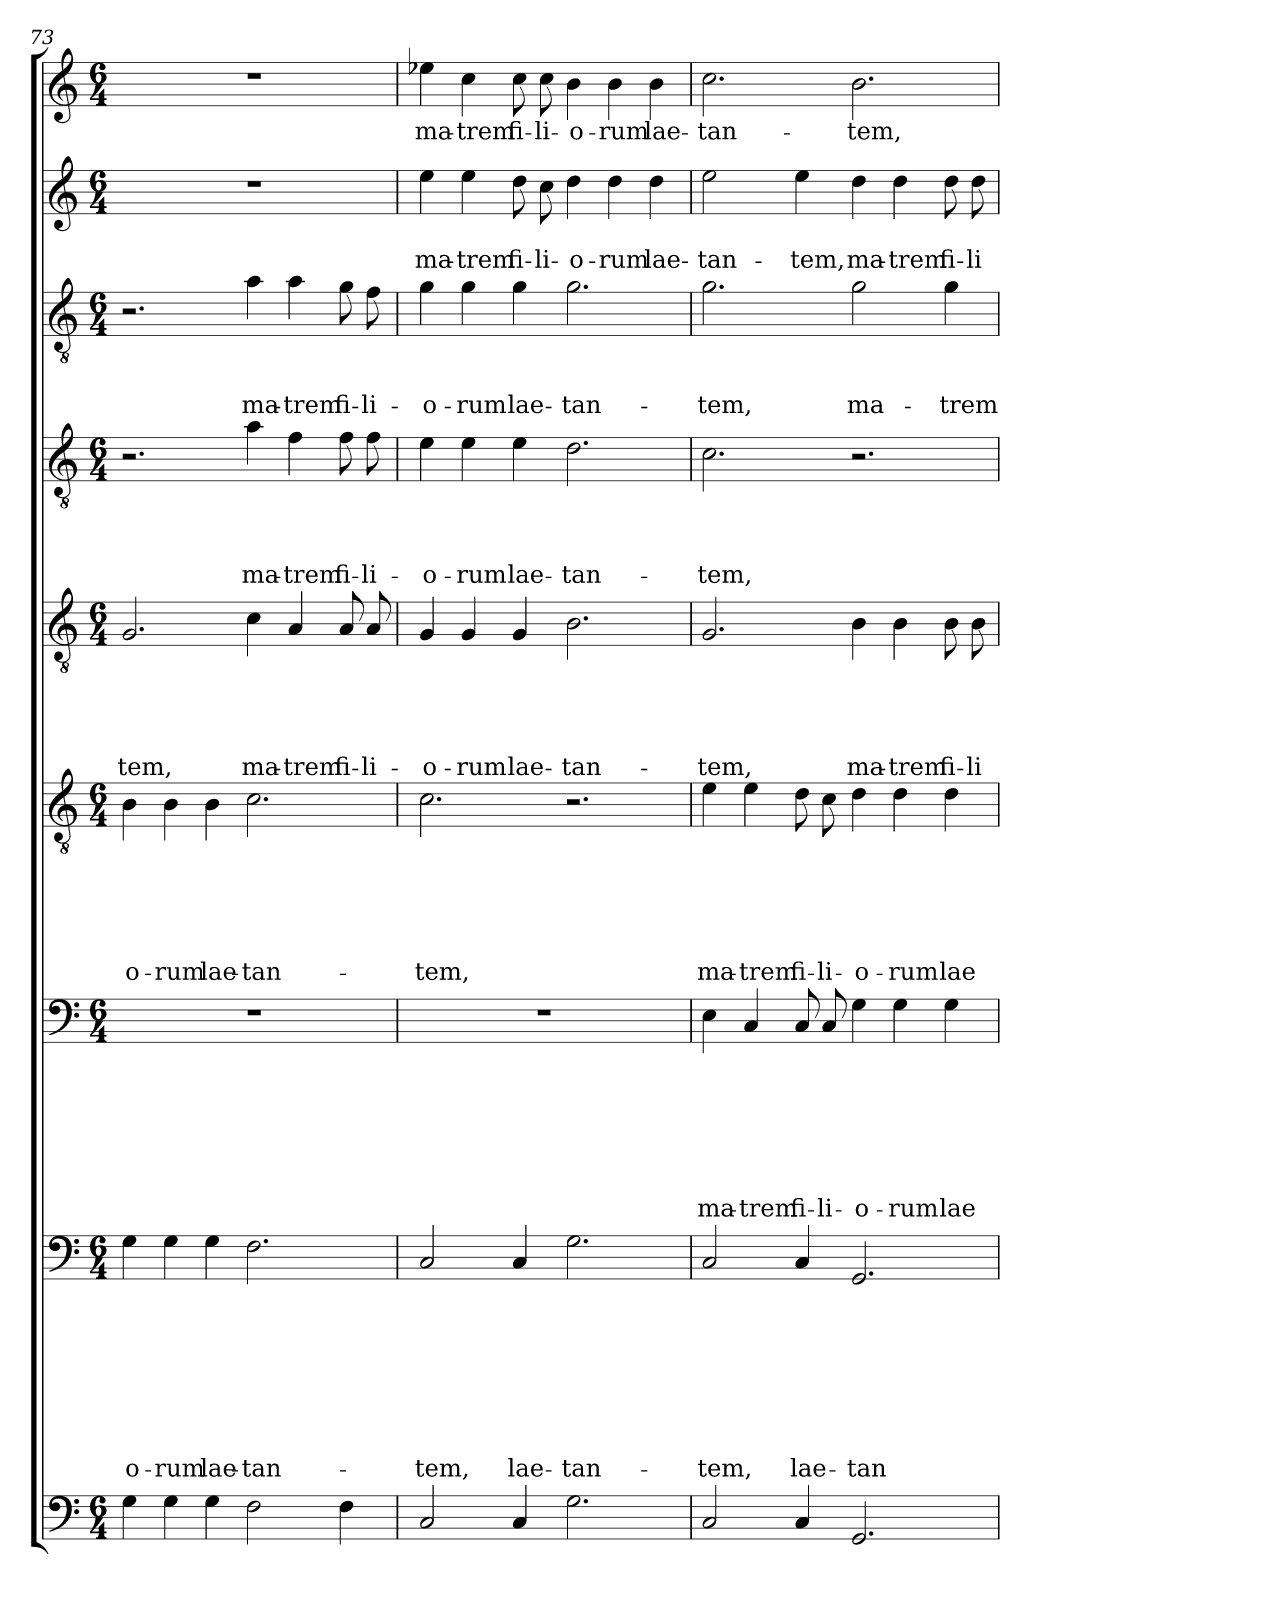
**kern	**kern	**text	**text	**text	**text	**text	**text	**text	**text	**kern	**text	**text	**text	**text	**text	**text	**text	**kern	**text	**text	**text	**text	**text	**text	**kern	**text	**text	**text	**text	**text	**kern	**text	**text	**text	**text	**kern	**text	**text	**text	**kern	**text	**text	**kern	**text
*part9	*part8	*part8	*part8	*part8	*part8	*part8	*part8	*part8	*part8	*part7	*part7	*part7	*part7	*part7	*part7	*part7	*part7	*part6	*part6	*part6	*part6	*part6	*part6	*part6	*part5	*part5	*part5	*part5	*part5	*part5	*part4	*part4	*part4	*part4	*part4	*part3	*part3	*part3	*part3	*part2	*part2	*part2	*part1	*part1
*staff9	*staff8	*staff8	*staff8	*staff8	*staff8	*staff8	*staff8	*staff8	*staff8	*staff7	*staff7	*staff7	*staff7	*staff7	*staff7	*staff7	*staff7	*staff6	*staff6	*staff6	*staff6	*staff6	*staff6	*staff6	*staff5	*staff5	*staff5	*staff5	*staff5	*staff5	*staff4	*staff4	*staff4	*staff4	*staff4	*staff3	*staff3	*staff3	*staff3	*staff2	*staff2	*staff2	*staff1	*staff1
*clefF4	*clefF4	*	*	*	*	*	*	*	*	*clefF4	*	*	*	*	*	*	*	*clefGv2	*	*	*	*	*	*	*clefGv2	*	*	*	*	*	*clefGv2	*	*	*	*	*clefGv2	*	*	*	*clefG2	*	*	*clefG2	*
*k[]	*k[]	*	*	*	*	*	*	*	*	*k[]	*	*	*	*	*	*	*	*k[]	*	*	*	*	*	*	*k[]	*	*	*	*	*	*k[]	*	*	*	*	*k[]	*	*	*	*k[]	*	*	*k[]	*
*C:	*C:	*	*	*	*	*	*	*	*	*C:	*	*	*	*	*	*	*	*C:	*	*	*	*	*	*	*C:	*	*	*	*	*	*C:	*	*	*	*	*C:	*	*	*	*C:	*	*	*C:	*
*M6/4	*M6/4	*	*	*	*	*	*	*	*	*M6/4	*	*	*	*	*	*	*	*M6/4	*	*	*	*	*	*	*M6/4	*	*	*	*	*	*M6/4	*	*	*	*	*M6/4	*	*	*	*M6/4	*	*	*M6/4	*
=73	=73	=73	=73	=73	=73	=73	=73	=73	=73	=73	=73	=73	=73	=73	=73	=73	=73	=73	=73	=73	=73	=73	=73	=73	=73	=73	=73	=73	=73	=73	=73	=73	=73	=73	=73	=73	=73	=73	=73	=73	=73	=73	=73	=73
4G\	4G\	.	.	.	.	.	.	.	-o-	1.r	.	.	.	.	.	.	.	4B\	.	.	.	.	.	-o-	2.G/	.	.	.	.	-tem,	2.r	.	.	.	.	2.r	.	.	.	1.r	.	.	1.r	.
4G\	4G\	.	.	.	.	.	.	.	-rum	.	.	.	.	.	.	.	.	4B\	.	.	.	.	.	-rum	.	.	.	.	.	.	.	.	.	.	.	.	.	.	.	.	.	.	.	.
4G\	4G\	.	.	.	.	.	.	.	lae-	.	.	.	.	.	.	.	.	4B\	.	.	.	.	.	lae-	.	.	.	.	.	.	.	.	.	.	.	.	.	.	.	.	.	.	.	.
2F\	2.F\	.	.	.	.	.	.	.	-tan-	.	.	.	.	.	.	.	.	2.c\	.	.	.	.	.	-tan-	4c\	.	.	.	.	ma-	4a\	.	.	.	ma-	4a\	.	.	ma-	.	.	.	.	.
.	.	.	.	.	.	.	.	.	.	.	.	.	.	.	.	.	.	.	.	.	.	.	.	.	4A/	.	.	.	.	-trem	4f\	.	.	.	-trem	4a\	.	.	-trem	.	.	.	.	.
4F\	.	.	.	.	.	.	.	.	.	.	.	.	.	.	.	.	.	.	.	.	.	.	.	.	8A/	.	.	.	.	fi-	8f\	.	.	.	fi-	8g\	.	.	fi-	.	.	.	.	.
.	.	.	.	.	.	.	.	.	.	.	.	.	.	.	.	.	.	.	.	.	.	.	.	.	8A/	.	.	.	.	-li-	8f\	.	.	.	-li-	8f\	.	.	-li-	.	.	.	.	.
!!LO:PB:g=z
=74	=74	=74	=74	=74	=74	=74	=74	=74	=74	=74	=74	=74	=74	=74	=74	=74	=74	=74	=74	=74	=74	=74	=74	=74	=74	=74	=74	=74	=74	=74	=74	=74	=74	=74	=74	=74	=74	=74	=74	=74	=74	=74	=74	=74
2C/	2C/	.	.	.	.	.	.	.	-tem,	1.r	.	.	.	.	.	.	.	2.c\	.	.	.	.	.	-tem,	4G/	.	.	.	.	-o-	4e\	.	.	.	-o-	4g\	.	.	-o-	4ee\	.	ma-	4ee-X\	ma-
.	.	.	.	.	.	.	.	.	.	.	.	.	.	.	.	.	.	.	.	.	.	.	.	.	4G/	.	.	.	.	-rum	4e\	.	.	.	-rum	4g\	.	.	-rum	4ee\	.	-trem	4cc\	-trem
4C/	4C/	.	.	.	.	.	.	.	lae-	.	.	.	.	.	.	.	.	.	.	.	.	.	.	.	4G/	.	.	.	.	lae-	4e\	.	.	.	lae-	4g\	.	.	lae-	8dd\	.	fi-	8cc\	fi-
.	.	.	.	.	.	.	.	.	.	.	.	.	.	.	.	.	.	.	.	.	.	.	.	.	.	.	.	.	.	.	.	.	.	.	.	.	.	.	.	8cc\	.	-li-	8cc\	-li-
2.G\	2.G\	.	.	.	.	.	.	.	-tan-	.	.	.	.	.	.	.	.	2.r	.	.	.	.	.	.	2.B\	.	.	.	.	-tan-	2.d\	.	.	.	-tan-	2.g\	.	.	-tan-	4dd\	.	-o-	4b\	-o-
.	.	.	.	.	.	.	.	.	.	.	.	.	.	.	.	.	.	.	.	.	.	.	.	.	.	.	.	.	.	.	.	.	.	.	.	.	.	.	.	4dd\	.	-rum	4b\	-rum
.	.	.	.	.	.	.	.	.	.	.	.	.	.	.	.	.	.	.	.	.	.	.	.	.	.	.	.	.	.	.	.	.	.	.	.	.	.	.	.	4dd\	.	lae-	4b\	lae-
=75	=75	=75	=75	=75	=75	=75	=75	=75	=75	=75	=75	=75	=75	=75	=75	=75	=75	=75	=75	=75	=75	=75	=75	=75	=75	=75	=75	=75	=75	=75	=75	=75	=75	=75	=75	=75	=75	=75	=75	=75	=75	=75	=75	=75
2C/	2C/	.	.	.	.	.	.	.	-tem,	4E\	.	.	.	.	.	.	ma-	4e\	.	.	.	.	.	ma-	2.G/	.	.	.	.	-tem,	2.c\	.	.	.	-tem,	2.g\	.	.	-tem,	2ee\	.	-tan-	2.cc\	-tan-
.	.	.	.	.	.	.	.	.	.	4C/	.	.	.	.	.	.	-trem	4e\	.	.	.	.	.	-trem	.	.	.	.	.	.	.	.	.	.	.	.	.	.	.	.	.	.	.	.
4C/	4C/	.	.	.	.	.	.	.	lae-	8C/	.	.	.	.	.	.	fi-	8d\	.	.	.	.	.	fi-	.	.	.	.	.	.	.	.	.	.	.	.	.	.	.	4ee\	.	-tem,	.	.
.	.	.	.	.	.	.	.	.	.	8C/	.	.	.	.	.	.	-li-	8c\	.	.	.	.	.	-li-	.	.	.	.	.	.	.	.	.	.	.	.	.	.	.	.	.	.	.	.
2.GG/	2.GG/	.	.	.	.	.	.	.	-tan-	4G\	.	.	.	.	.	.	-o-	4d\	.	.	.	.	.	-o-	4B\	.	.	.	.	ma-	2.r	.	.	.	.	2g\	.	.	ma-	4dd\	.	ma-	2.b\	-tem,
.	.	.	.	.	.	.	.	.	.	4G\	.	.	.	.	.	.	-rum	4d\	.	.	.	.	.	-rum	4B\	.	.	.	.	-trem	.	.	.	.	.	.	.	.	.	4dd\	.	-trem	.	.
.	.	.	.	.	.	.	.	.	.	4G\	.	.	.	.	.	.	lae-	4d\	.	.	.	.	.	lae-	8B\	.	.	.	.	fi-	.	.	.	.	.	4g\	.	.	-trem	8dd\	.	fi-	.	.
.	.	.	.	.	.	.	.	.	.	.	.	.	.	.	.	.	.	.	.	.	.	.	.	.	8B\	.	.	.	.	-li-	.	.	.	.	.	.	.	.	.	8dd\	.	-li-	.	.
=	=	=	=	=	=	=	=	=	=	=	=	=	=	=	=	=	=	=	=	=	=	=	=	=	=	=	=	=	=	=	=	=	=	=	=	=	=	=	=	=	=	=	=	=
*-	*-	*-	*-	*-	*-	*-	*-	*-	*-	*-	*-	*-	*-	*-	*-	*-	*-	*-	*-	*-	*-	*-	*-	*-	*-	*-	*-	*-	*-	*-	*-	*-	*-	*-	*-	*-	*-	*-	*-	*-	*-	*-	*-	*-
